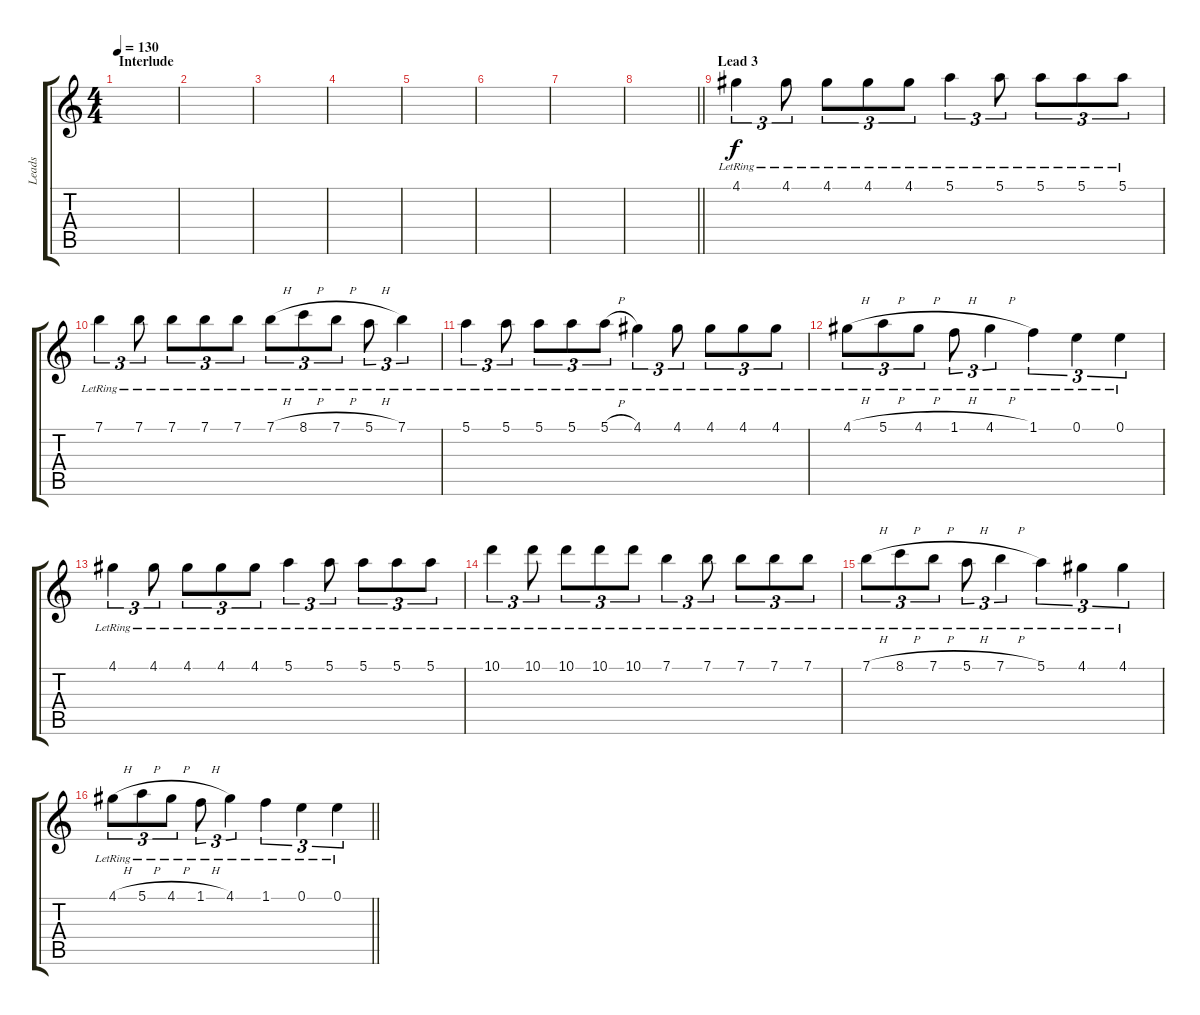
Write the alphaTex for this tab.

\track ("Leads" "Leads") {instrument acousticguitarsteel}
\staff {score tabs}
\tuning (E4 B3 G3 D3 A2 E2) {hide}
\ts (4 4)
\section ("" "Interlude")
\tempo 130
\clef g2
\ks c
|
|
|
|
|
|
|
\barLineRight lightlight
|
\section ("" "Lead 3")
4.1{lr}.4{tu (3 2)} 4.1{lr}.8{tu (3 2)} 4.1{lr}.8{tu (3 2)} 4.1{lr}.8{tu (3 2)} 4.1{lr}.8{tu (3 2)} 5.1{lr}.4{tu (3 2)} 5.1{lr}.8{tu (3 2)} 5.1{lr}.8{tu (3 2)} 5.1{lr}.8{tu (3 2)} 5.1{lr}.8{tu (3 2)} |
7.1{lr}.4{tu (3 2)} 7.1{lr}.8{tu (3 2)} 7.1{lr}.8{tu (3 2)} 7.1{lr}.8{tu (3 2)} 7.1{lr}.8{tu (3 2)} 7.1{h lr}.8{tu (3 2)} 8.1{h lr}.8{tu (3 2)} 7.1{h lr}.8{tu (3 2)} 5.1{h lr}.8{tu (3 2)} 7.1{lr}.4{tu (3 2)} |
5.1{lr}.4{tu (3 2)} 5.1{lr}.8{tu (3 2)} 5.1{lr}.8{tu (3 2)} 5.1{lr}.8{tu (3 2)} 5.1{h lr}.8{tu (3 2)} 4.1{lr}.4{tu (3 2)} 4.1{lr}.8{tu (3 2)} 4.1{lr}.8{tu (3 2)} 4.1{lr}.8{tu (3 2)} 4.1{lr}.8{tu (3 2)} |
4.1{h lr}.8{tu (3 2)} 5.1{h lr}.8{tu (3 2)} 4.1{h lr}.8{tu (3 2)} 1.1{h lr}.8{tu (3 2)} 4.1{h lr}.4{tu (3 2)} 1.1{lr}.4{tu (3 2)} 0.1{lr}.4{tu (3 2)} 0.1{lr}.4{tu (3 2)} |
4.1{lr}.4{tu (3 2)} 4.1{lr}.8{tu (3 2)} 4.1{lr}.8{tu (3 2)} 4.1{lr}.8{tu (3 2)} 4.1{lr}.8{tu (3 2)} 5.1{lr}.4{tu (3 2)} 5.1{lr}.8{tu (3 2)} 5.1{lr}.8{tu (3 2)} 5.1{lr}.8{tu (3 2)} 5.1{lr}.8{tu (3 2)} |
10.1{lr}.4{tu (3 2)} 10.1{lr}.8{tu (3 2)} 10.1{lr}.8{tu (3 2)} 10.1{lr}.8{tu (3 2)} 10.1{lr}.8{tu (3 2)} 7.1{lr}.4{tu (3 2)} 7.1{lr}.8{tu (3 2)} 7.1{lr}.8{tu (3 2)} 7.1{lr}.8{tu (3 2)} 7.1{lr}.8{tu (3 2)} |
7.1{h lr}.8{tu (3 2)} 8.1{h lr}.8{tu (3 2)} 7.1{h lr}.8{tu (3 2)} 5.1{h lr}.8{tu (3 2)} 7.1{h lr}.4{tu (3 2)} 5.1{lr}.4{tu (3 2)} 4.1{lr}.4{tu (3 2)} 4.1{lr}.4{tu (3 2)} |
\barLineRight lightlight
4.1{h lr}.8{tu (3 2)} 5.1{h lr}.8{tu (3 2)} 4.1{h lr}.8{tu (3 2)} 1.1{h lr}.8{tu (3 2)} 4.1{lr}.4{tu (3 2)} 1.1{lr}.4{tu (3 2)} 0.1{lr}.4{tu (3 2)} 0.1{lr}.4{tu (3 2)}
